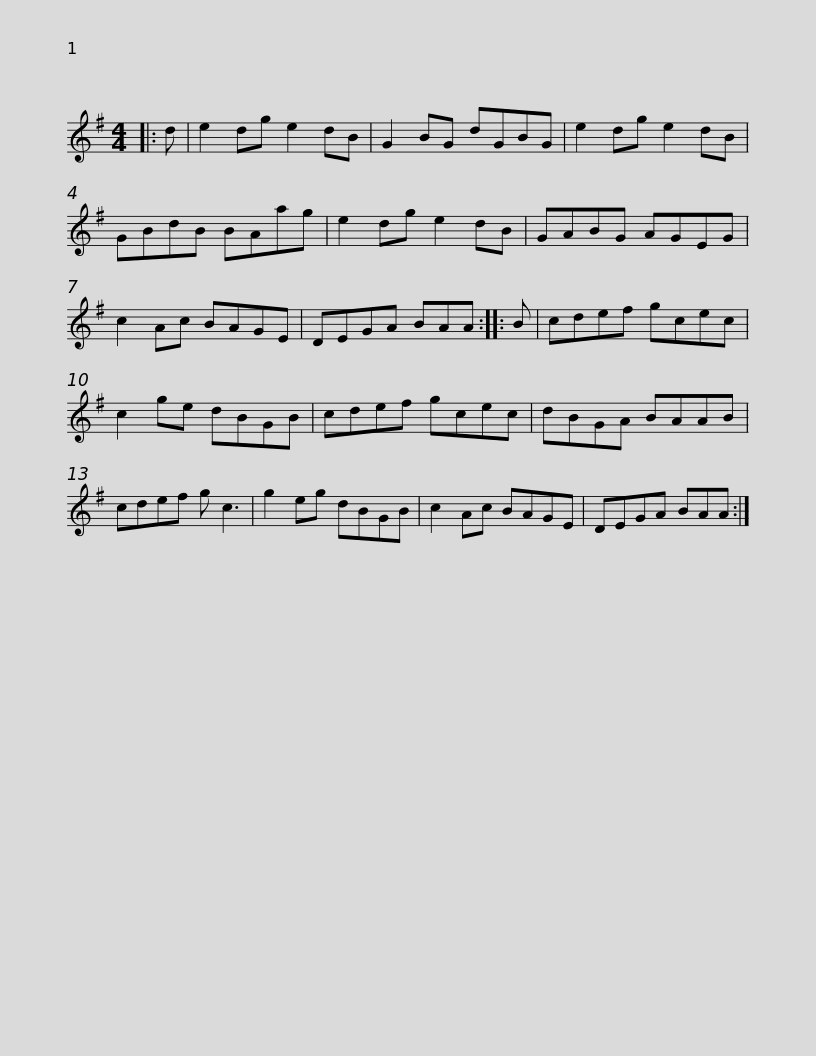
X:1
L:1/8
M:4/4
I:linebreak $
K:G
V:1 treble
V:1
|: d | e2 dg e2 dB | G2 BG dGBG | e2 dg e2 dB | GBdB BAag | %5
 e2 dg e2 dB | GABG AGEG |$ c2 Ac BAGE | DEGA BAA :: B | %10
 cdef gcec | c2 ge dBGB | cdef gcec |$ dBGA BAAB | cdef g c3 | %15
 g2 eg dBGB | c2 Ac BAGE | DEGA BAA :| %18
